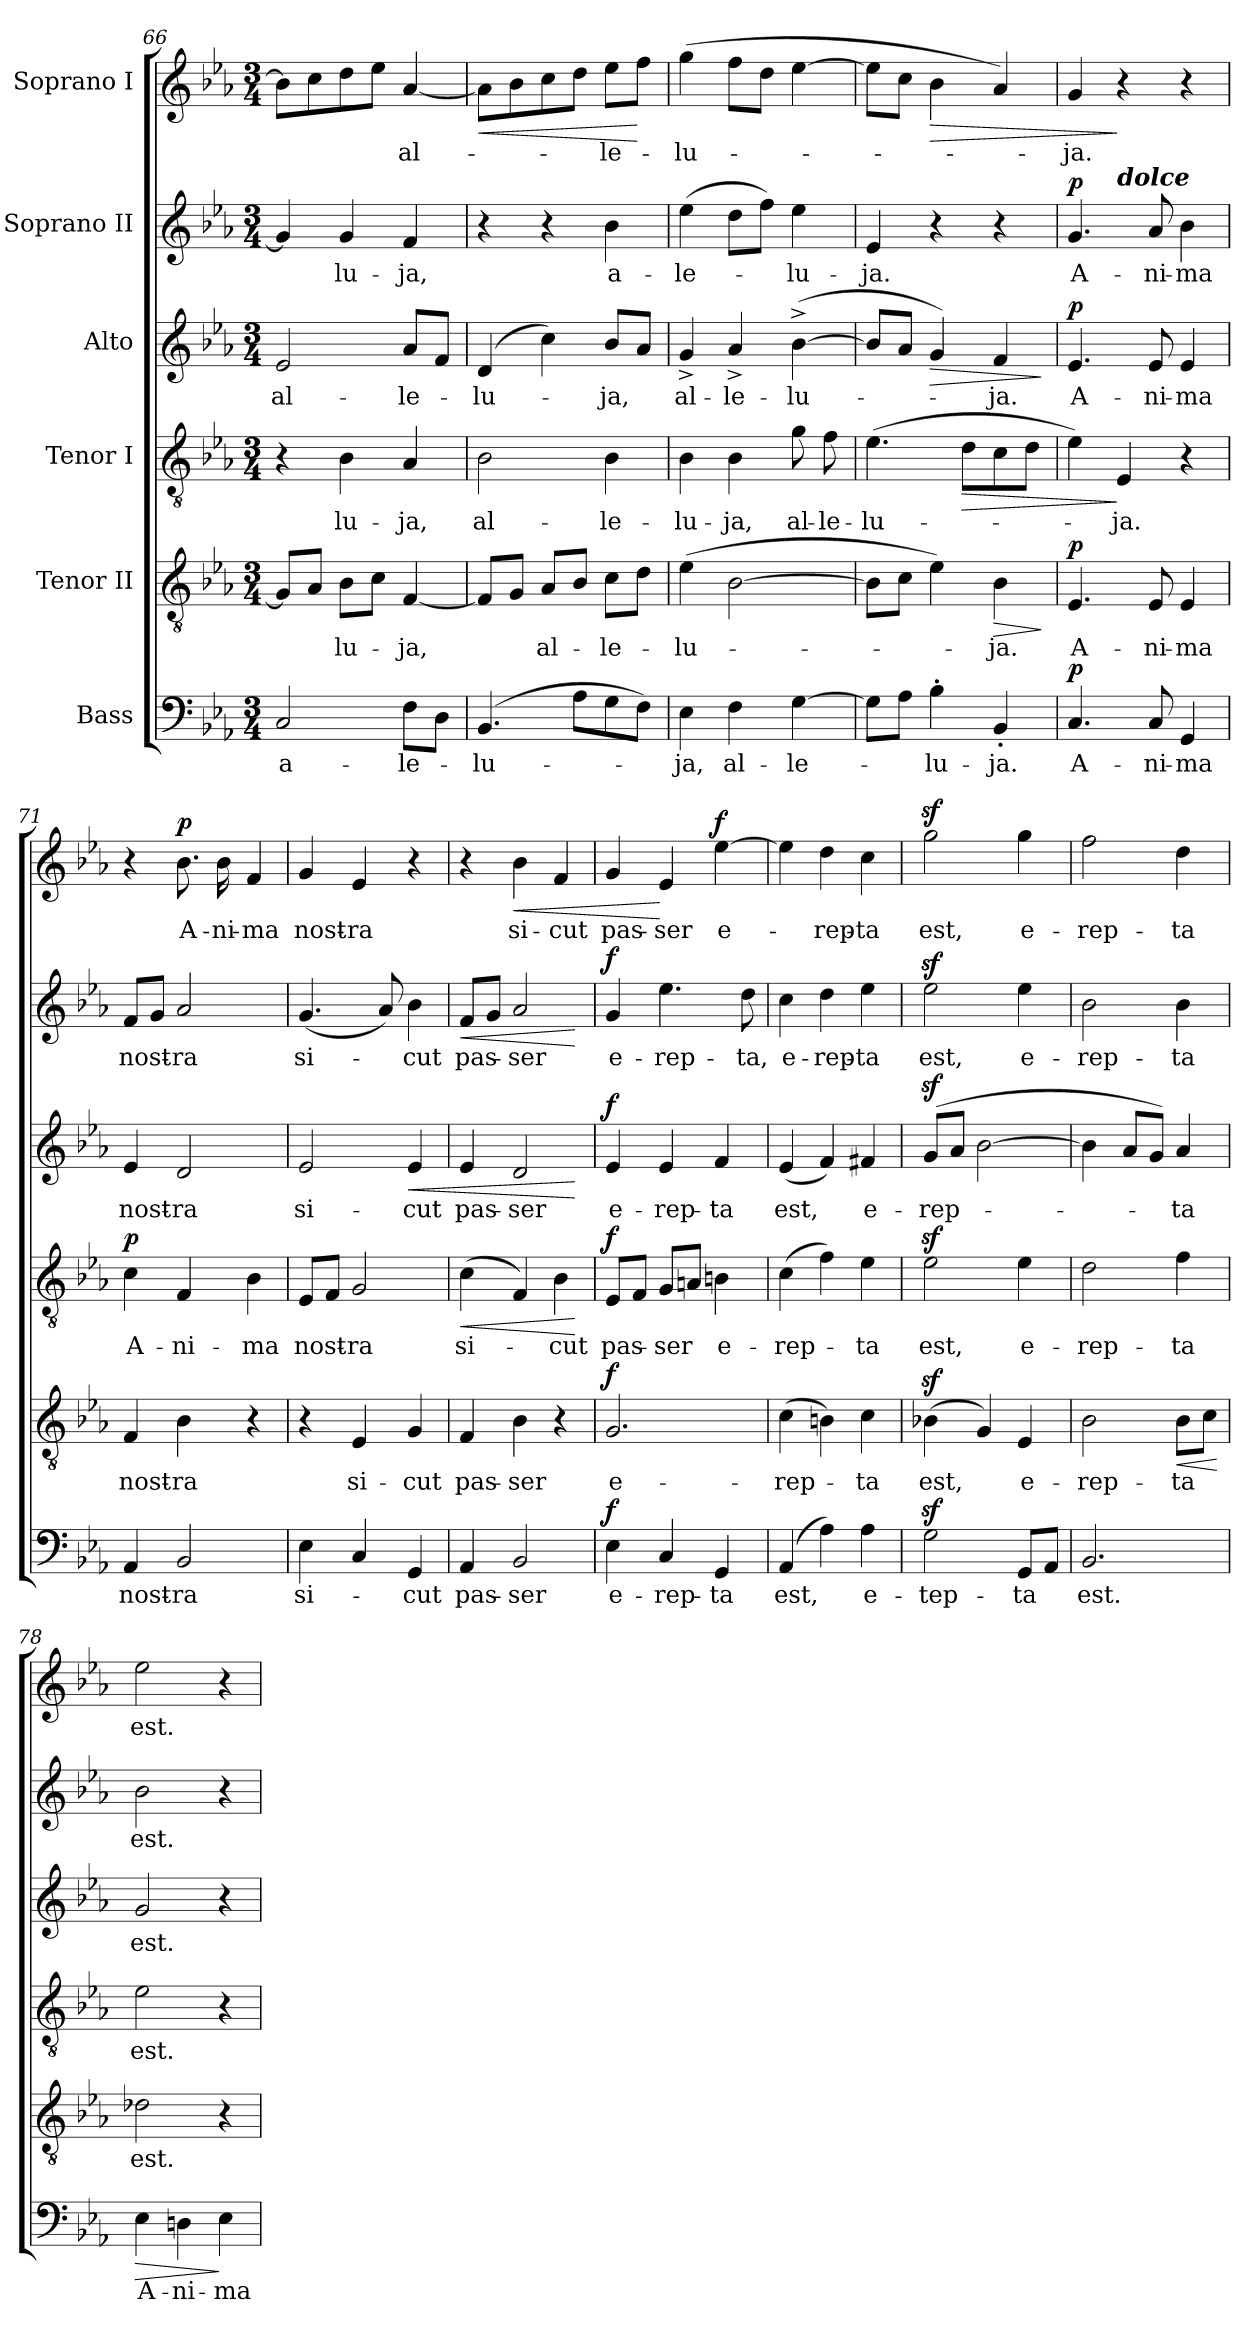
**kern	**text	**dynam	**kern	**text	**dynam	**kern	**text	**dynam	**kern	**text	**dynam	**kern	**text	**dynam	**kern	**text	**dynam
*part6	*part6	*part6	*part5	*part5	*part5	*part4	*part4	*part4	*part3	*part3	*part3	*part2	*part2	*part2	*part1	*part1	*part1
*staff6	*staff6	*staff6	*staff5	*staff5	*staff5	*staff4	*staff4	*staff4	*staff3	*staff3	*staff3	*staff2	*staff2	*staff2	*staff1	*staff1	*staff1
*I"Bass	*	*	*I"Tenor II	*	*	*I"Tenor I	*	*	*I"Alto	*	*	*I"Soprano II	*	*	*I"Soprano I	*	*
*clefF4	*	*	*clefGv2	*	*	*clefGv2	*	*	*clefG2	*	*	*clefG2	*	*	*clefG2	*	*
*k[b-e-a-]	*	*	*k[b-e-a-]	*	*	*k[b-e-a-]	*	*	*k[b-e-a-]	*	*	*k[b-e-a-]	*	*	*k[b-e-a-]	*	*
*E-:	*	*	*E-:	*	*	*E-:	*	*	*E-:	*	*	*E-:	*	*	*E-:	*	*
*M3/4	*	*	*M3/4	*	*	*M3/4	*	*	*M3/4	*	*	*M3/4	*	*	*M3/4	*	*
=66	=66	=66	=66	=66	=66	=66	=66	=66	=66	=66	=66	=66	=66	=66	=66	=66	=66
!	!LO:LY:b	!	!	!	!	!	!	!	!	!LO:LY:b	!	!	!	!	!	!	!
2C/	a-	.	8G/L]	.	.	4r	.	.	2e-/	al-	.	4g/]	.	.	8b-\L]	.	.
.	.	.	8A-/J	.	.	.	.	.	.	.	.	.	.	.	8cc\	.	.
!	!	!	!	!LO:LY:b	!	!	!LO:LY:b	!	!	!	!	!	!LO:LY:b	!	!	!	!
.	.	.	8B-\L	-lu-	.	4B-\	-lu-	.	.	.	.	4g/	-lu-	.	8dd\	.	.
.	.	.	8c\J	.	.	.	.	.	.	.	.	.	.	.	8ee-\J	.	.
!	!LO:LY:b	!	!	!LO:LY:b	!	!	!LO:LY:b	!	!	!LO:LY:b	!	!	!LO:LY:b	!	!	!LO:LY:b	!
8F\L	-le-	.	[4F/	-ja,	.	4A-/	-ja,	.	8a-/L	-le-	.	4f/	-ja,	.	[4a-/	al-	.
8D\J	.	.	.	.	.	.	.	.	8f/J	.	.	.	.	.	.	.	.
=67	=67	=67	=67	=67	=67	=67	=67	=67	=67	=67	=67	=67	=67	=67	=67	=67	=67
!	!LO:LY:b	!	!	!	!	!	!LO:LY:b	!	!	!LO:LY:b	!	!	!	!	!	!	!LO:HP:b
(4.BB-/	-lu-	.	8F/L]	.	.	2B-\	al-	.	(4d/	-lu-	.	4r	.	.	8a-\L]	.	<
.	.	.	8G/J	.	.	.	.	.	.	.	.	.	.	.	8b-\	.	.
!	!	!	!	!LO:LY:b	!	!	!	!	!	!	!	!	!	!	!	!	!
.	.	.	8A-/L	al-	.	.	.	.	4cc\)	.	.	4r	.	.	8cc\	.	.
8A-\L	.	.	8B-/J	.	.	.	.	.	.	.	.	.	.	.	8dd\J	.	.
!	!	!	!	!LO:LY:b	!	!	!LO:LY:b	!	!	!LO:LY:b	!	!	!LO:LY:b	!	!	!LO:LY:b	!
8G\	.	.	8c\L	-le-	.	4B-\	-le-	.	8b-/L	-ja,	.	4b-\	a-	.	8ee-\L	-le-	.
8F\J)	.	.	8d\J	.	.	.	.	.	8a-/J	.	.	.	.	.	8ff\J	.	[
=68	=68	=68	=68	=68	=68	=68	=68	=68	=68	=68	=68	=68	=68	=68	=68	=68	=68
!	!LO:LY:b	!	!	!LO:LY:b	!	!	!LO:LY:b	!	!	!LO:LY:b	!	!	!LO:LY:b	!	!	!LO:LY:b	!
4E-\	-ja,	.	(>4e-\	-lu-	.	4B-\	-lu-	.	4g^</	al-	.	(>4ee-\	-le-	.	(>4gg\	-lu-	.
!	!LO:LY:b	!	!	!	!	!	!LO:LY:b	!	!	!LO:LY:b	!	!	!	!	!	!	!
4F\	al-	.	[2B-\	.	.	4B-\	-ja,	.	4a-^</	-le-	.	8dd\L	.	.	8ff\L	.	.
.	.	.	.	.	.	.	.	.	.	.	.	8ff\J)	.	.	8dd\J	.	.
!	!LO:LY:b	!	!	!	!	!	!LO:LY:b	!	!	!LO:LY:b	!	!	!LO:LY:b	!	!	!	!
[4G\	-le-	.	.	.	.	8g\	al-	.	(>[4b-^>\	-lu-	.	4ee-\	-lu-	.	[4ee-\	.	.
!	!	!	!	!	!	!	!LO:LY:b	!	!	!	!	!	!	!	!	!	!
.	.	.	.	.	.	8f\	-le-	.	.	.	.	.	.	.	.	.	.
=69	=69	=69	=69	=69	=69	=69	=69	=69	=69	=69	=69	=69	=69	=69	=69	=69	=69
!	!	!	!	!	!	!	!LO:LY:b	!	!	!	!	!	!LO:LY:b	!	!	!	!
8G\L]	.	.	8B-\L]	.	.	(>4.e-\	-lu-	.	8b-/L]	.	.	4e-/	-ja.	.	8ee-\L]	.	.
8A-\J	.	.	8c\J	.	.	.	.	.	8a-/J	.	.	.	.	.	8cc\J	.	.
!	!LO:LY:b	!	!	!	!	!	!	!	!	!	!LO:HP:b	!	!	!	!	!	!LO:HP:b
4B-'>\	-lu-	.	4e-\)	.	.	.	.	.	4g/)	.	>	4r	.	.	4b-\	.	>
!	!	!	!	!	!	!	!	!LO:HP:b	!	!	!	!	!	!	!	!	!
.	.	.	.	.	.	8d\L	.	>	.	.	.	.	.	.	.	.	.
!	!LO:LY:b	!	!	!LO:LY:b	!LO:HP:b	!	!	!	!	!LO:LY:b	!	!	!	!	!	!	!
4BB-'</	-ja.	.	4B-\	-ja.	>	8c\	.	.	4f/	-ja.	.	4r	.	.	4a-/)	.	.
.	.	.	.	.	.	8d\J	.	.	.	.	.	.	.	.	.	.	.
.	.	.	.	.	]	.	.	.	.	.	]	.	.	.	.	.	.
!!LO:PB:g=z
=70	=70	=70	=70	=70	=70	=70	=70	=70	=70	=70	=70	=70	=70	=70	=70	=70	=70
!	!LO:LY:b	!LO:DY:a	!	!LO:LY:b	!LO:DY:a	!	!	!	!	!LO:LY:b	!LO:DY:a	!	!LO:LY:b	!LO:DY:a	!	!LO:LY:b	!
*	*	*	*	*	*	*	*	*	*	*	*	*^	*	*	*	*	*
4.C/	A-	p	4.E-/	A-	p	4e-\)	.	.	4.e-/	A-	p	4.g/	4ryy	A-	p	4g/	-ja.	.
!	!	!	!	!	!	!	!	!	!	!	!	!	!LO:TX:a:Bi:t=dolce	!	!	!	!	!
!	!	!	!	!	!	!	!LO:LY:b	!	!	!	!	!	!	!	!	!	!	!
.	.	.	.	.	.	4E-/	-ja.	]	.	.	.	.	2ryy	.	.	4r	.	]
!	!LO:LY:b	!	!	!LO:LY:b	!	!	!	!	!	!LO:LY:b	!	!	!	!LO:LY:b	!	!	!	!
8C/	-ni-	.	8E-/	-ni-	.	.	.	.	8e-/	-ni-	.	8a-/	.	-ni-	.	.	.	.
!	!LO:LY:b	!	!	!LO:LY:b	!	!	!	!	!	!LO:LY:b	!	!	!	!LO:LY:b	!	!	!	!
4GG/	-ma	.	4E-/	-ma	.	4r	.	.	4e-/	-ma	.	4b-\	.	-ma	.	4r	.	.
=71	=71	=71	=71	=71	=71	=71	=71	=71	=71	=71	=71	=71	=71	=71	=71	=71	=71	=71
!	!LO:LY:b	!	!	!LO:LY:b	!	!	!LO:LY:b	!LO:DY:a	!	!LO:LY:b	!	!	!	!LO:LY:b	!	!	!	!
*	*	*	*	*	*	*	*	*	*	*	*	*v	*v	*	*	*	*	*
4AA-/	nost-	.	4F/	nost-	.	4c\	A-	p	4e-/	nost-	.	8f/L	nost-	.	4r	.	.
.	.	.	.	.	.	.	.	.	.	.	.	8g/J	.	.	.	.	.
!	!LO:LY:b	!	!	!LO:LY:b	!	!	!LO:LY:b	!	!	!LO:LY:b	!	!	!LO:LY:b	!	!	!LO:LY:b	!LO:DY:a
2BB-/	-ra	.	4B-\	-ra	.	4F/	-ni-	.	2d/	-ra	.	2a-/	-ra	.	8.b-\	A-	p
!	!	!	!	!	!	!	!	!	!	!	!	!	!	!	!	!LO:LY:b	!
.	.	.	.	.	.	.	.	.	.	.	.	.	.	.	16b-\	-ni-	.
!	!	!	!	!	!	!	!LO:LY:b	!	!	!	!	!	!	!	!	!LO:LY:b	!
.	.	.	4r	.	.	4B-\	-ma	.	.	.	.	.	.	.	4f/	-ma	.
=72	=72	=72	=72	=72	=72	=72	=72	=72	=72	=72	=72	=72	=72	=72	=72	=72	=72
!	!LO:LY:b	!	!	!	!	!	!LO:LY:b	!	!	!LO:LY:b	!	!	!LO:LY:b	!	!	!LO:LY:b	!
4E-\	si-	.	4r	.	.	8E-/L	nost-	.	2e-/	si-	.	(<4.g/	si-	.	4g/	nost-	.
.	.	.	.	.	.	8F/J	.	.	.	.	.	.	.	.	.	.	.
!	!	!	!	!LO:LY:b	!	!	!LO:LY:b	!	!	!	!	!	!	!	!	!LO:LY:b	!
4C/	.	.	4E-/	si-	.	2G/	-ra	.	.	.	.	.	.	.	4e-/	-ra	.
.	.	.	.	.	.	.	.	.	.	.	.	8a-/)	.	.	.	.	.
!	!LO:LY:b	!	!	!LO:LY:b	!	!	!	!	!	!LO:LY:b	!LO:HP:b	!	!LO:LY:b	!	!	!	!
4GG/	-cut	.	4G/	-cut	.	.	.	.	4e-/	-cut	<	4b-\	-cut	.	4r	.	.
=73	=73	=73	=73	=73	=73	=73	=73	=73	=73	=73	=73	=73	=73	=73	=73	=73	=73
!	!LO:LY:b	!	!	!LO:LY:b	!	!	!LO:LY:b	!LO:HP:b	!	!LO:LY:b	!	!	!LO:LY:b	!LO:HP:b	!	!	!
4AA-/	pas-	.	4F/	pas-	.	(>4c\	si-	<	4e-/	pas-	.	8f/L	pas-	<	4r	.	.
.	.	.	.	.	.	.	.	.	.	.	.	8g/J	.	.	.	.	.
!	!LO:LY:b	!	!	!LO:LY:b	!	!	!	!	!	!LO:LY:b	!	!	!LO:LY:b	!	!	!LO:LY:b	!LO:HP:b
2BB-/	-ser	.	4B-\	-ser	.	4F/)	.	.	2d/	-ser	.	2a-/	-ser	.	4b-\	si-	<
!	!	!	!	!	!	!	!LO:LY:b	!	!	!	!	!	!	!	!	!LO:LY:b	!
.	.	.	4r	.	.	4B-\	-cut	.	.	.	.	.	.	.	4f/	-cut	.
.	.	.	.	.	.	.	.	[	.	.	[	.	.	[	.	.	.
=74	=74	=74	=74	=74	=74	=74	=74	=74	=74	=74	=74	=74	=74	=74	=74	=74	=74
!	!LO:LY:b	!LO:DY:a	!	!LO:LY:b	!LO:DY:a	!	!LO:LY:b	!LO:DY:a	!	!LO:LY:b	!LO:DY:a	!	!LO:LY:b	!LO:DY:a	!	!LO:LY:b	!
4E-\	e-	f	2.G/	e-	f	8E-/L	pas-	f	4e-/	e-	f	4g/	e-	f	4g/	pas-	.
.	.	.	.	.	.	8F/J	.	.	.	.	.	.	.	.	.	.	.
!	!LO:LY:b	!	!	!	!	!	!LO:LY:b	!	!	!LO:LY:b	!	!	!LO:LY:b	!	!	!LO:LY:b	!
4C/	-rep-	.	.	.	.	8G/L	-ser	.	4e-/	-rep-	.	4.ee-\	-rep-	.	4e-/	-ser	[
.	.	.	.	.	.	8An/J	.	.	.	.	.	.	.	.	.	.	.
!	!LO:LY:b	!	!	!	!	!	!LO:LY:b	!	!	!LO:LY:b	!	!	!	!	!	!LO:LY:b	!LO:DY:a
4GG/	-ta	.	.	.	.	4Bn\	e-	.	4f/	-ta	.	.	.	.	[4ee-\	e-	f
!	!	!	!	!	!	!	!	!	!	!	!	!	!LO:LY:b	!	!	!	!
.	.	.	.	.	.	.	.	.	.	.	.	8dd\	-ta,	.	.	.	.
=75	=75	=75	=75	=75	=75	=75	=75	=75	=75	=75	=75	=75	=75	=75	=75	=75	=75
!	!LO:LY:b	!	!	!LO:LY:b	!	!	!LO:LY:b	!	!	!LO:LY:b	!	!	!LO:LY:b	!	!	!	!
(4AA-/	est,	.	(>4c\	-rep-	.	(>4c\	-rep-	.	(<4e-/	est,	.	4cc\	e-	.	4ee-\]	.	.
!	!	!	!	!	!	!	!	!	!	!	!	!	!LO:LY:b	!	!	!LO:LY:b	!
4A-\)	.	.	4Bn\)	.	.	4f\)	.	.	4f/)	.	.	4dd\	-rep-	.	4dd\	-rep-	.
!	!LO:LY:b	!	!	!LO:LY:b	!	!	!LO:LY:b	!	!	!LO:LY:b	!	!	!LO:LY:b	!	!	!LO:LY:b	!
4A-\	e-	.	4c\	-ta	.	4e-\	-ta	.	4f#X/	e-	.	4ee-\	-ta	.	4cc\	-ta	.
!!LO:LB:g=z
=76	=76	=76	=76	=76	=76	=76	=76	=76	=76	=76	=76	=76	=76	=76	=76	=76	=76
!	!LO:LY:b	!	!	!LO:LY:b	!	!	!LO:LY:b	!	!	!LO:LY:b	!	!	!LO:LY:b	!	!	!LO:LY:b	!
2Gz>\	-tep-	.	(>4B-Xz>\	est,	.	2e-z>\	est,	.	(>8gz>/L	-rep-	.	2ee-z>\	est,	.	2ggz>\	est,	.
.	.	.	.	.	.	.	.	.	8a-/J	.	.	.	.	.	.	.	.
.	.	.	4G/)	.	.	.	.	.	[2b-\	.	.	.	.	.	.	.	.
!	!LO:LY:b	!	!	!LO:LY:b	!	!	!LO:LY:b	!	!	!	!	!	!LO:LY:b	!	!	!LO:LY:b	!
8GG/L	-ta	.	4E-/	e-	.	4e-\	e-	.	.	.	.	4ee-\	e-	.	4gg\	e-	.
8AA-/J	.	.	.	.	.	.	.	.	.	.	.	.	.	.	.	.	.
=77	=77	=77	=77	=77	=77	=77	=77	=77	=77	=77	=77	=77	=77	=77	=77	=77	=77
!	!LO:LY:b	!	!	!LO:LY:b	!	!	!LO:LY:b	!	!	!	!	!	!LO:LY:b	!	!	!LO:LY:b	!
2.BB-/	est.	.	2B-\	-rep-	.	2d\	-rep-	.	4b-\]	.	.	2b-\	-rep-	.	2ff\	-rep-	.
.	.	.	.	.	.	.	.	.	8a-/L	.	.	.	.	.	.	.	.
.	.	.	.	.	.	.	.	.	8g/J)	.	.	.	.	.	.	.	.
!	!	!	!	!LO:LY:b	!LO:HP:b	!	!LO:LY:b	!	!	!LO:LY:b	!	!	!LO:LY:b	!	!	!LO:LY:b	!
.	.	.	8B-\L	-ta	<	4f\	-ta	.	4a-/	-ta	.	4b-\	-ta	.	4dd\	-ta	.
.	.	.	8c\J	.	.	.	.	.	.	.	.	.	.	.	.	.	.
.	.	.	.	.	[	.	.	.	.	.	.	.	.	.	.	.	.
=78	=78	=78	=78	=78	=78	=78	=78	=78	=78	=78	=78	=78	=78	=78	=78	=78	=78
!	!LO:LY:b	!LO:HP:b	!	!LO:LY:b	!	!	!LO:LY:b	!	!	!LO:LY:b	!	!	!LO:LY:b	!	!	!LO:LY:b	!
4E-\	A-	>	2d-X\	est.	.	2e-\	est.	.	2g/	est.	.	2b-\	est.	.	2ee-\	est.	.
!	!LO:LY:b	!	!	!	!	!	!	!	!	!	!	!	!	!	!	!	!
4Dn\	-ni-	.	.	.	.	.	.	.	.	.	.	.	.	.	.	.	.
!	!LO:LY:b	!	!	!	!	!	!	!	!	!	!	!	!	!	!	!	!
4E-\	-ma	]	4r	.	.	4r	.	.	4r	.	.	4r	.	.	4r	.	.
=	=	=	=	=	=	=	=	=	=	=	=	=	=	=	=	=	=
*-	*-	*-	*-	*-	*-	*-	*-	*-	*-	*-	*-	*-	*-	*-	*-	*-	*-
